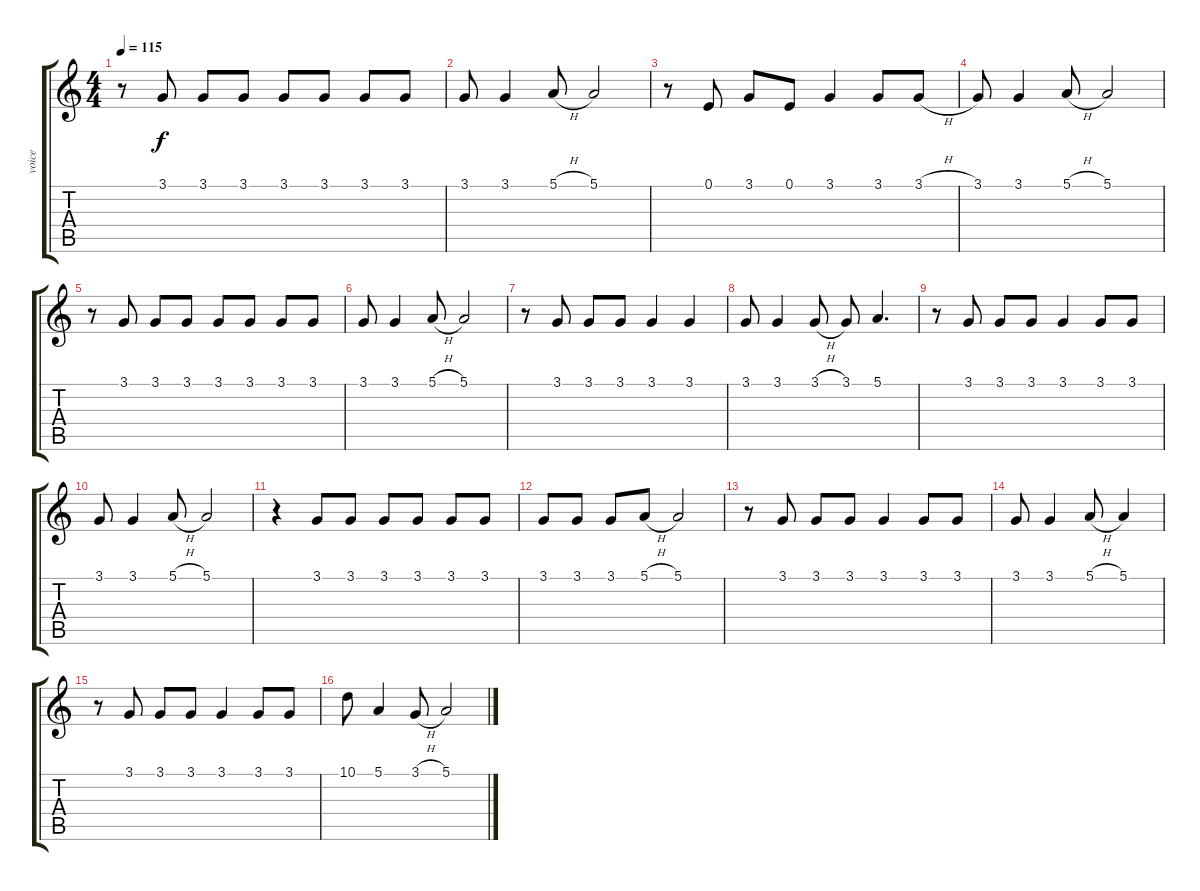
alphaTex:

\track ("voice" "voice") {instrument stringensemble1}
\staff {score tabs}
\tuning (E4 B3 G3 D3 A2 E2) {hide}
\ts (4 4)
\tempo 115
\clef g2
\ks c
r.8{dy f} 3.1.8 3.1.8 3.1.8 3.1.8 3.1.8 3.1.8 3.1.8 |
3.1.8 3.1.4 5.1{h}.8 5.1.2 |
r.8 0.1.8 3.1.8 0.1.8 3.1.4 3.1.8 3.1{h}.8 |
3.1.8 3.1.4 5.1{h}.8 5.1.2 |
r.8 3.1.8 3.1.8 3.1.8 3.1.8 3.1.8 3.1.8 3.1.8 |
3.1.8 3.1.4 5.1{h}.8 5.1.2 |
r.8 3.1.8 3.1.8 3.1.8 3.1.4 3.1.4 |
3.1.8 3.1.4 3.1{h}.8 3.1.8 5.1.4{d} |
r.8 3.1.8 3.1.8 3.1.8 3.1.4 3.1.8 3.1.8 |
3.1.8 3.1.4 5.1{h}.8 5.1.2 |
r.4 3.1.8 3.1.8 3.1.8 3.1.8 3.1.8 3.1.8 |
3.1.8 3.1.8 3.1.8 5.1{h}.8 5.1.2 |
r.8 3.1.8 3.1.8 3.1.8 3.1.4 3.1.8 3.1.8 |
3.1.8 3.1.4 5.1{h}.8 5.1.4 |
r.8 3.1.8 3.1.8 3.1.8 3.1.4 3.1.8 3.1.8 |
10.1.8 5.1.4 3.1{h}.8 5.1.2
